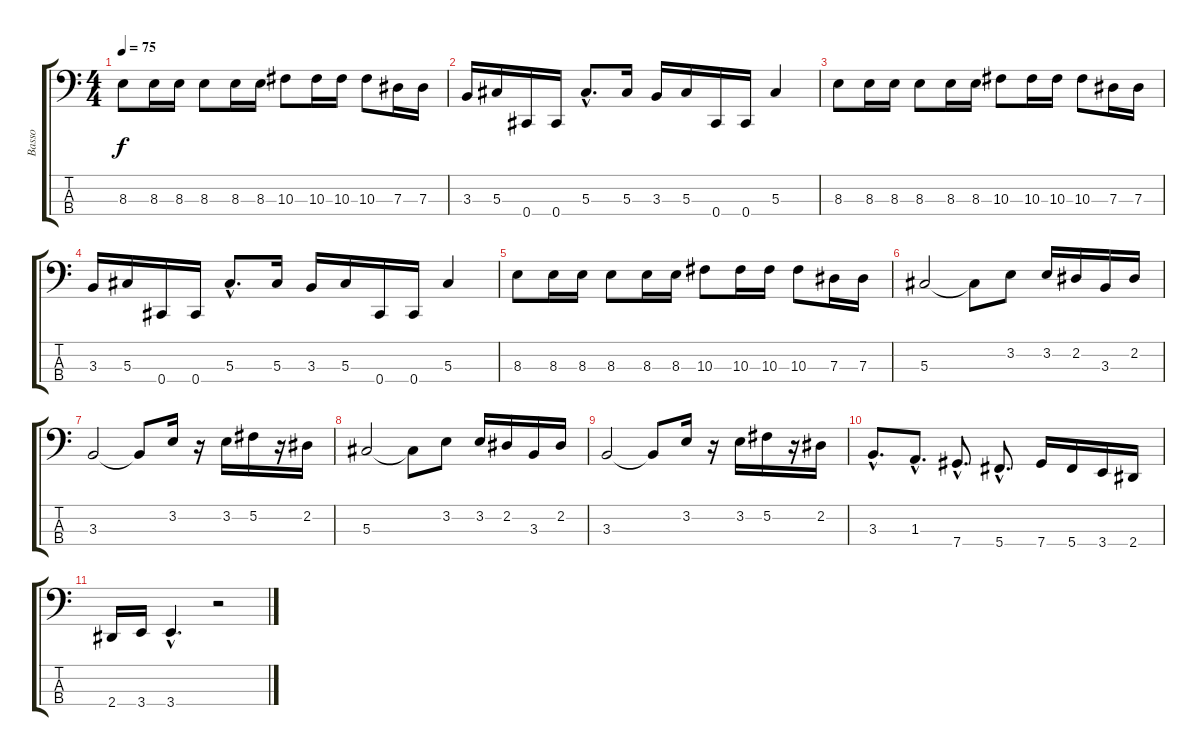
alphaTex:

\track ("Basso" "Basso") {instrument electricbassfinger}
\staff {score tabs}
\tuning (Gb2 Db2 Ab1 Db1) {hide}
\ts (4 4)
\tempo 75
\clef f4
\ks c
8.3.8{dy f} 8.3.16 8.3.16 8.3.8 8.3.16 8.3.16 10.3.8 10.3.16 10.3.16 10.3.8 7.3.16 7.3.16 |
3.3.16 5.3.16 0.4.16 0.4.16 5.3{hac}.8{d} 5.3.16 3.3.16 5.3.16 0.4.16 0.4.16 5.3.4 |
8.3.8 8.3.16 8.3.16 8.3.8 8.3.16 8.3.16 10.3.8 10.3.16 10.3.16 10.3.8 7.3.16 7.3.16 |
3.3.16 5.3.16 0.4.16 0.4.16 5.3{hac}.8{d} 5.3.16 3.3.16 5.3.16 0.4.16 0.4.16 5.3.4 |
8.3.8 8.3.16 8.3.16 8.3.8 8.3.16 8.3.16 10.3.8 10.3.16 10.3.16 10.3.8 7.3.16 7.3.16 |
5.3.2 5.3{t}.8 3.2.8 3.2.16 2.2.16 3.3.16 2.2.16 |
3.3.2 3.3{t}.8 3.2.16 r.16 3.2.16 5.2.16 r.16 2.2.16 |
5.3.2 5.3{t}.8 3.2.8 3.2.16 2.2.16 3.3.16 2.2.16 |
3.3.2 3.3{t}.8 3.2.16 r.16 3.2.16 5.2.16 r.16 2.2.16 |
3.3{hac}.8{d} 1.3{hac}.8{d} 7.4{hac}.8{d} 5.4{hac}.8{d} 7.4.16 5.4.16 3.4.16 2.4.16 |
2.4.16 3.4.16 3.4{hac}.4{d} r.2
